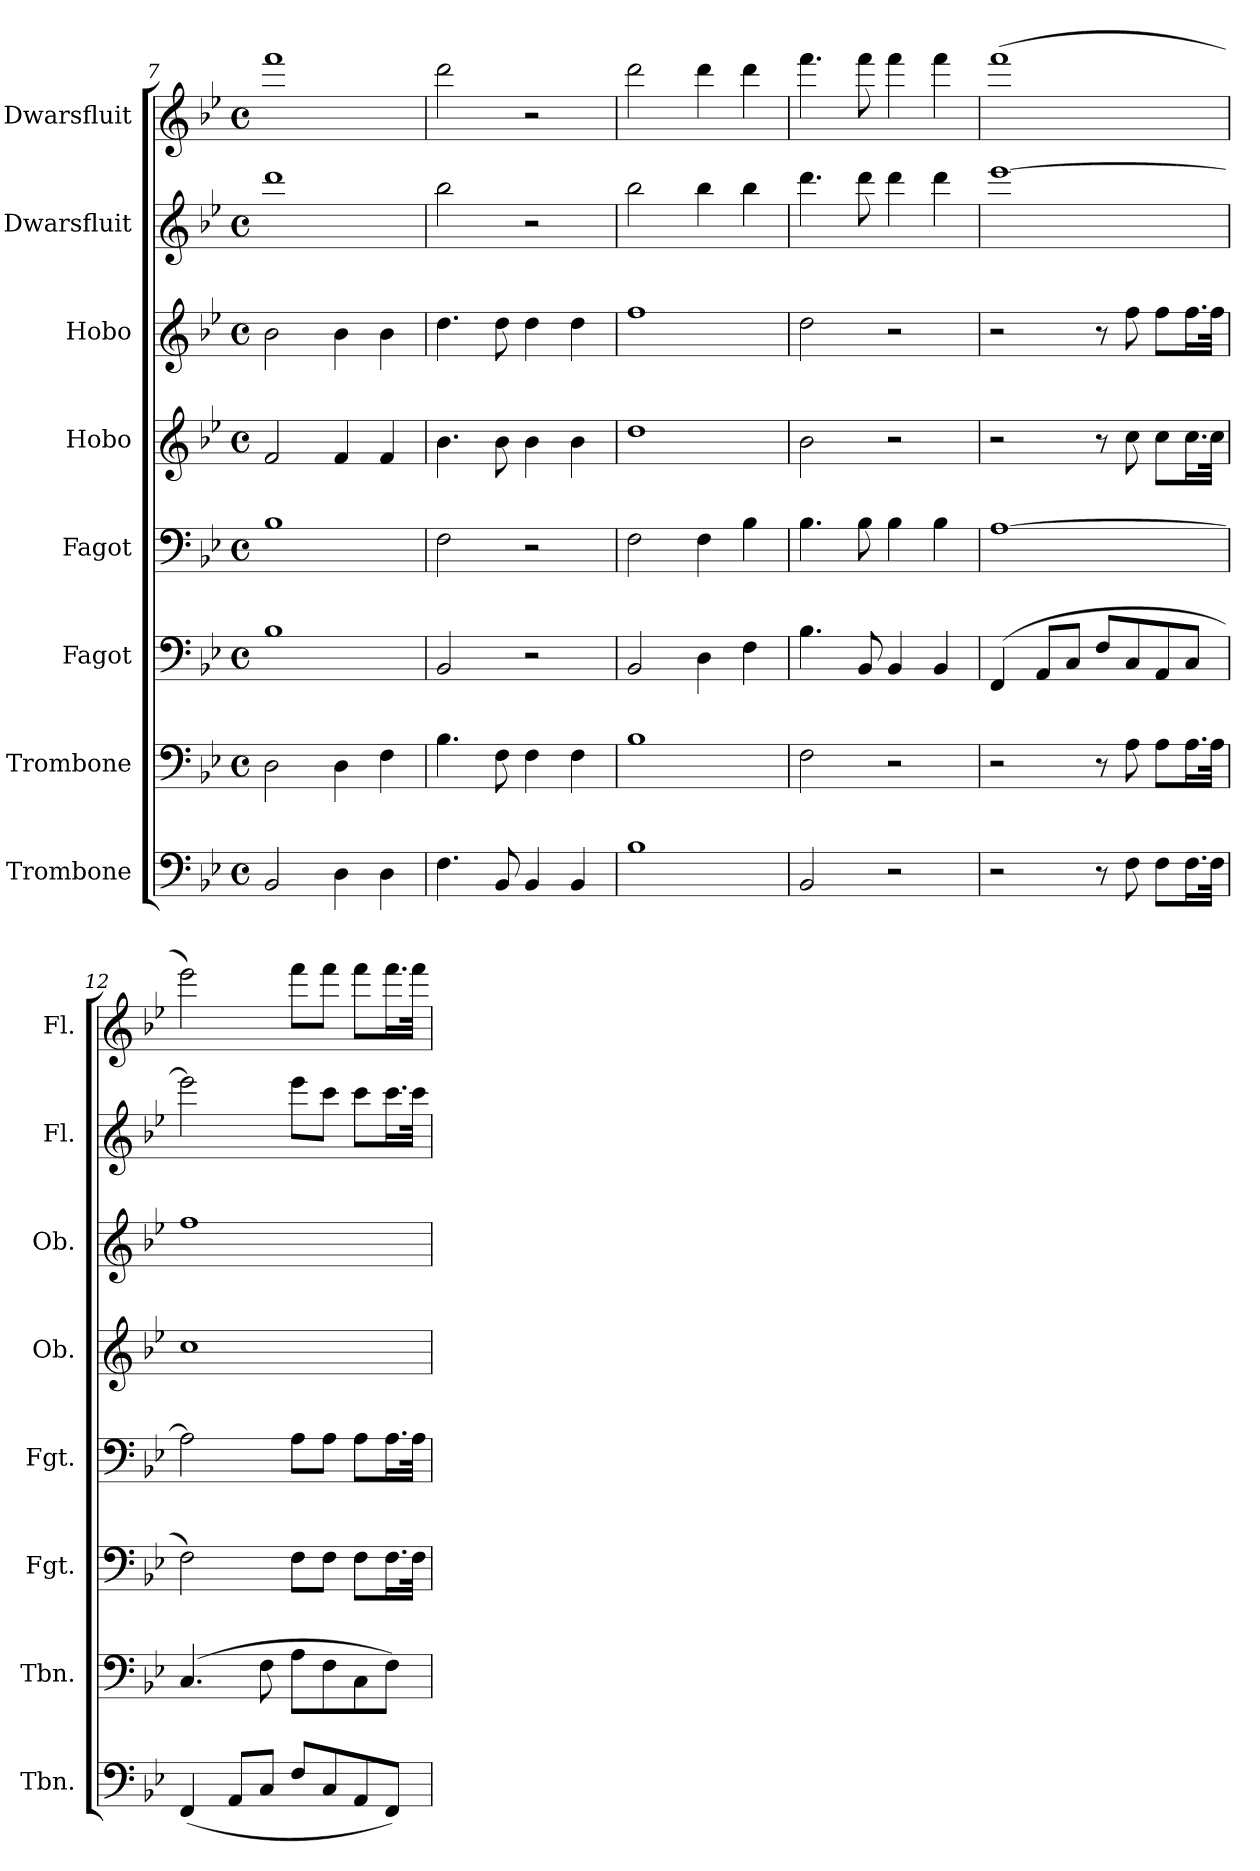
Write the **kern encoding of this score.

**kern	**kern	**kern	**kern	**kern	**kern	**kern	**kern
*part8	*part7	*part6	*part5	*part4	*part3	*part2	*part1
*staff8	*staff7	*staff6	*staff5	*staff4	*staff3	*staff2	*staff1
*I"Trombone	*I"Trombone	*I"Fagot	*I"Fagot	*I"Hobo	*I"Hobo	*I"Dwarsfluit	*I"Dwarsfluit
*I'Tbn.	*I'Tbn.	*I'Fgt.	*I'Fgt.	*I'Ob.	*I'Ob.	*I'Fl.	*I'Fl.
*clefF4	*clefF4	*clefF4	*clefF4	*clefG2	*clefG2	*clefG2	*clefG2
*k[b-e-]	*k[b-e-]	*k[b-e-]	*k[b-e-]	*k[b-e-]	*k[b-e-]	*k[b-e-]	*k[b-e-]
*M4/4	*M4/4	*M4/4	*M4/4	*M4/4	*M4/4	*M4/4	*M4/4
*met(c)	*met(c)	*met(c)	*met(c)	*met(c)	*met(c)	*met(c)	*met(c)
=7	=7	=7	=7	=7	=7	=7	=7
2BB-/	2D\	1B-	1B-	2f/	2b-\	1ddd	1fff
4D\	4D\	.	.	4f/	4b-\	.	.
4D\	4F\	.	.	4f/	4b-\	.	.
!!LO:PB:g=z
=8	=8	=8	=8	=8	=8	=8	=8
4.F\	4.B-\	2BB-/	2F\	4.b-\	4.dd\	2bb-\	2ddd\
8BB-/	8F\	.	.	8b-\	8dd\	.	.
4BB-/	4F\	2r	2r	4b-\	4dd\	2r	2r
4BB-/	4F\	.	.	4b-\	4dd\	.	.
=9	=9	=9	=9	=9	=9	=9	=9
1B-	1B-	2BB-/	2F\	1dd	1ff	2bb-\	2ddd\
.	.	4D\	4F\	.	.	4bb-\	4ddd\
.	.	4F\	4B-\	.	.	4bb-\	4ddd\
=10	=10	=10	=10	=10	=10	=10	=10
2BB-/	2F\	4.B-\	4.B-\	2b-\	2dd\	4.ddd\	4.fff\
.	.	8BB-/	8B-\	.	.	8ddd\	8fff\
2r	2r	4BB-/	4B-\	2r	2r	4ddd\	4fff\
.	.	4BB-/	4B-\	.	.	4ddd\	4fff\
=11	=11	=11	=11	=11	=11	=11	=11
2r	2r	(4FF/	[1A	2r	2r	[1eee-	(1fff
.	.	8AA/L	.	.	.	.	.
.	.	8C/J	.	.	.	.	.
8r	8r	8F/L	.	8r	8r	.	.
8F\	8A\	8C/	.	8cc\	8ff\	.	.
8F\L	8A\L	8AA/	.	8cc\L	8ff\L	.	.
16.F\L	16.A\L	8C/J	.	16.cc\L	16.ff\L	.	.
32F\JJk	32A\JJk	.	.	32cc\JJk	32ff\JJk	.	.
=12	=12	=12	=12	=12	=12	=12	=12
(4FF/	(4.C/	2F\)	2A\]	1cc	1ff	2eee-\]	2eee-\)
8AA/L	.	.	.	.	.	.	.
8C/J	8F\	.	.	.	.	.	.
8F/L	8A\L	8F\L	8A\L	.	.	8eee-\L	8fff\L
8C/	8F\	8F\J	8A\J	.	.	8ccc\J	8fff\J
8AA/	8C\	8F\L	8A\L	.	.	8ccc\L	8fff\L
8FF/J)	8F\J)	16.F\L	16.A\L	.	.	16.ccc\L	16.fff\L
.	.	32F\JJk	32A\JJk	.	.	32ccc\JJk	32fff\JJk
=	=	=	=	=	=	=	=
*-	*-	*-	*-	*-	*-	*-	*-
